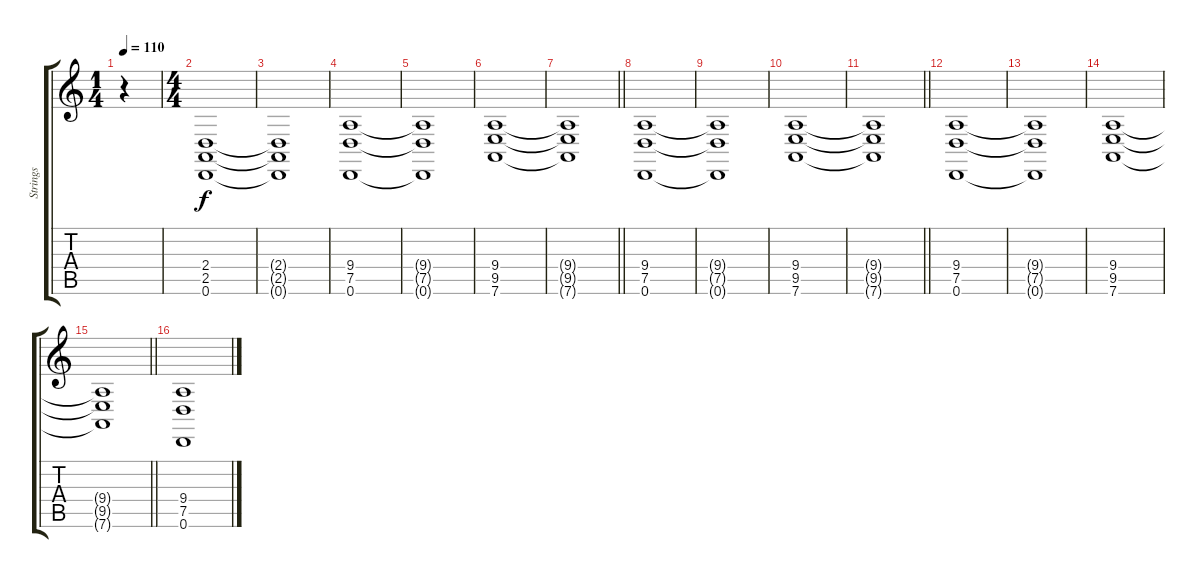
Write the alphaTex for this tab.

\track ("Strings" "Strings") {instrument stringensemble1}
\staff {score tabs}
\tuning (D4 A3 F3 C3 G2 D2) {hide}
\ts (1 4)
\tempo 110
\clef g2
\ks c
r.4{dy f instrument stringensemble1} |
\ts (4 4)
(2.4 2.5 0.6).1{volume 4} |
(2.4{t} 2.5{t} 0.6{t}).1{volume 9} |
(9.4 7.5 0.6).1 |
(9.4{t} 7.5{t} 0.6{t}).1 |
(9.4 9.5 7.6).1 |
\barLineRight lightlight
(9.4{t} 9.5{t} 7.6{t}).1 |
(9.4 7.5 0.6).1 |
(9.4{t} 7.5{t} 0.6{t}).1 |
(9.4 9.5 7.6).1 |
\barLineRight lightlight
(9.4{t} 9.5{t} 7.6{t}).1 |
(9.4 7.5 0.6).1 |
(9.4{t} 7.5{t} 0.6{t}).1 |
(9.4 9.5 7.6).1 |
\barLineRight lightlight
(9.4{t} 9.5{t} 7.6{t}).1 |
(9.4 7.5 0.6).1
